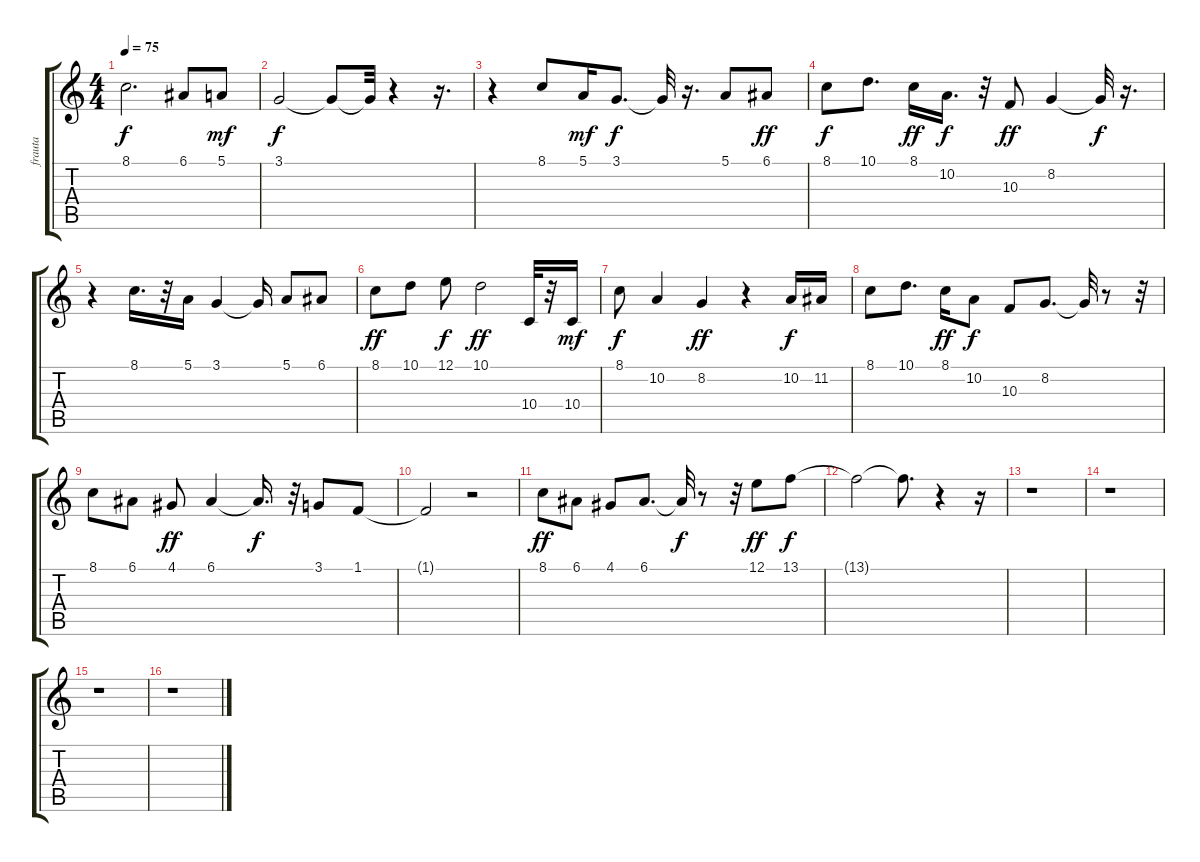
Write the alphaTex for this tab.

\track ("frauta" "frauta") {instrument flute}
\staff {score tabs}
\tuning (E4 B3 G3 D3 A2 E2) {hide}
\ts (4 4)
\tempo 75
\clef g2
\ks c
8.1.2{d dy f} 6.1.8 5.1.8{dy mf} |
3.1.2{dy f} 3.1{t}.8 3.1{t}.32 r.4 r.16{d} |
r.4 8.1.8 5.1.16{dy mf} 3.1.8{d dy f} 3.1{t}.32 r.16{d} 5.1.8 6.1.8{dy ff} |
8.1.8{dy f} 10.1.8{d} 8.1.16{dy ff} 10.2.16{d dy f} r.32 10.3.8{dy ff} 8.2.4 8.2{t}.32{dy f} r.16{d} |
r.4 8.1.16{d} r.32 5.1.16 3.1.4 3.1{t}.16 5.1.8 6.1.8 |
8.1.8{dy ff} 10.1.8 12.1.8{dy f} 10.1.2{dy ff} 10.4.32 r.32 10.4.16{dy mf} |
8.1.8{dy f} 10.2.4 8.2.4{dy ff} r.4 10.2.16{dy f} 11.2.16 |
8.1.8 10.1.8{d} 8.1.16{dy ff} 10.2.8{dy f} 10.3.8 8.2.8{d} 8.2{t}.32 r.8 r.32 |
8.1.8 6.1.8 4.1.8{dy ff} 6.1.4 6.1{t}.16{d dy f} r.32 3.1.8 1.1.8 |
1.1{t}.2 r.2 |
8.1.8{dy ff} 6.1.8 4.1.8 6.1.8{d} 6.1{t}.32{dy f} r.8 r.32 12.1.8{dy ff} 13.1.8{dy f} |
13.1{t}.2 13.1{t}.8{d} r.4 r.16 |
r.1 |
r.1 |
r.1 |
r.1
